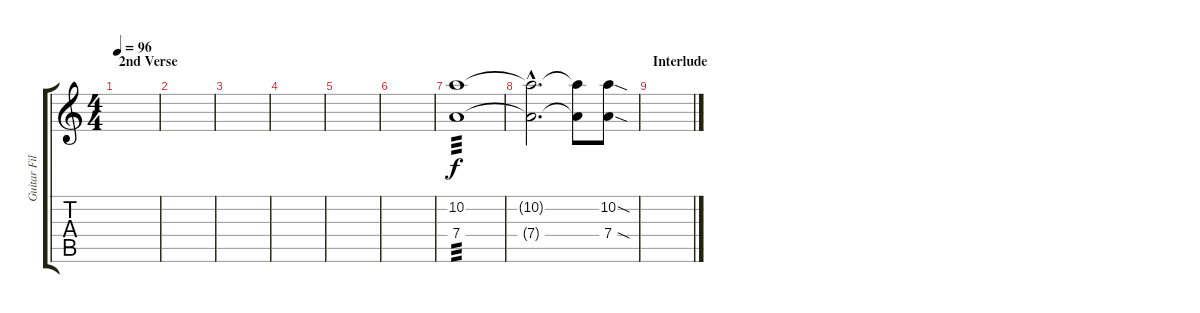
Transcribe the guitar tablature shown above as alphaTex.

\track ("Guitar Fills" "Guitar Fil") {instrument overdrivenguitar}
\staff {score tabs}
\tuning (E4 B3 G3 D3 A2 E2) {hide}
\ts (4 4)
\section ("" "2nd Verse")
\tempo 96
\clef g2
\ks c
|
|
|
|
|
|
(10.2 7.4).1{tp 3 volume 16} |
(10.2{hac t} 7.4{hac t}).2{d} (10.2{t} 7.4{t}).8 (10.2{sod} 7.4{sod}).8 |
\section ("" "Interlude")
